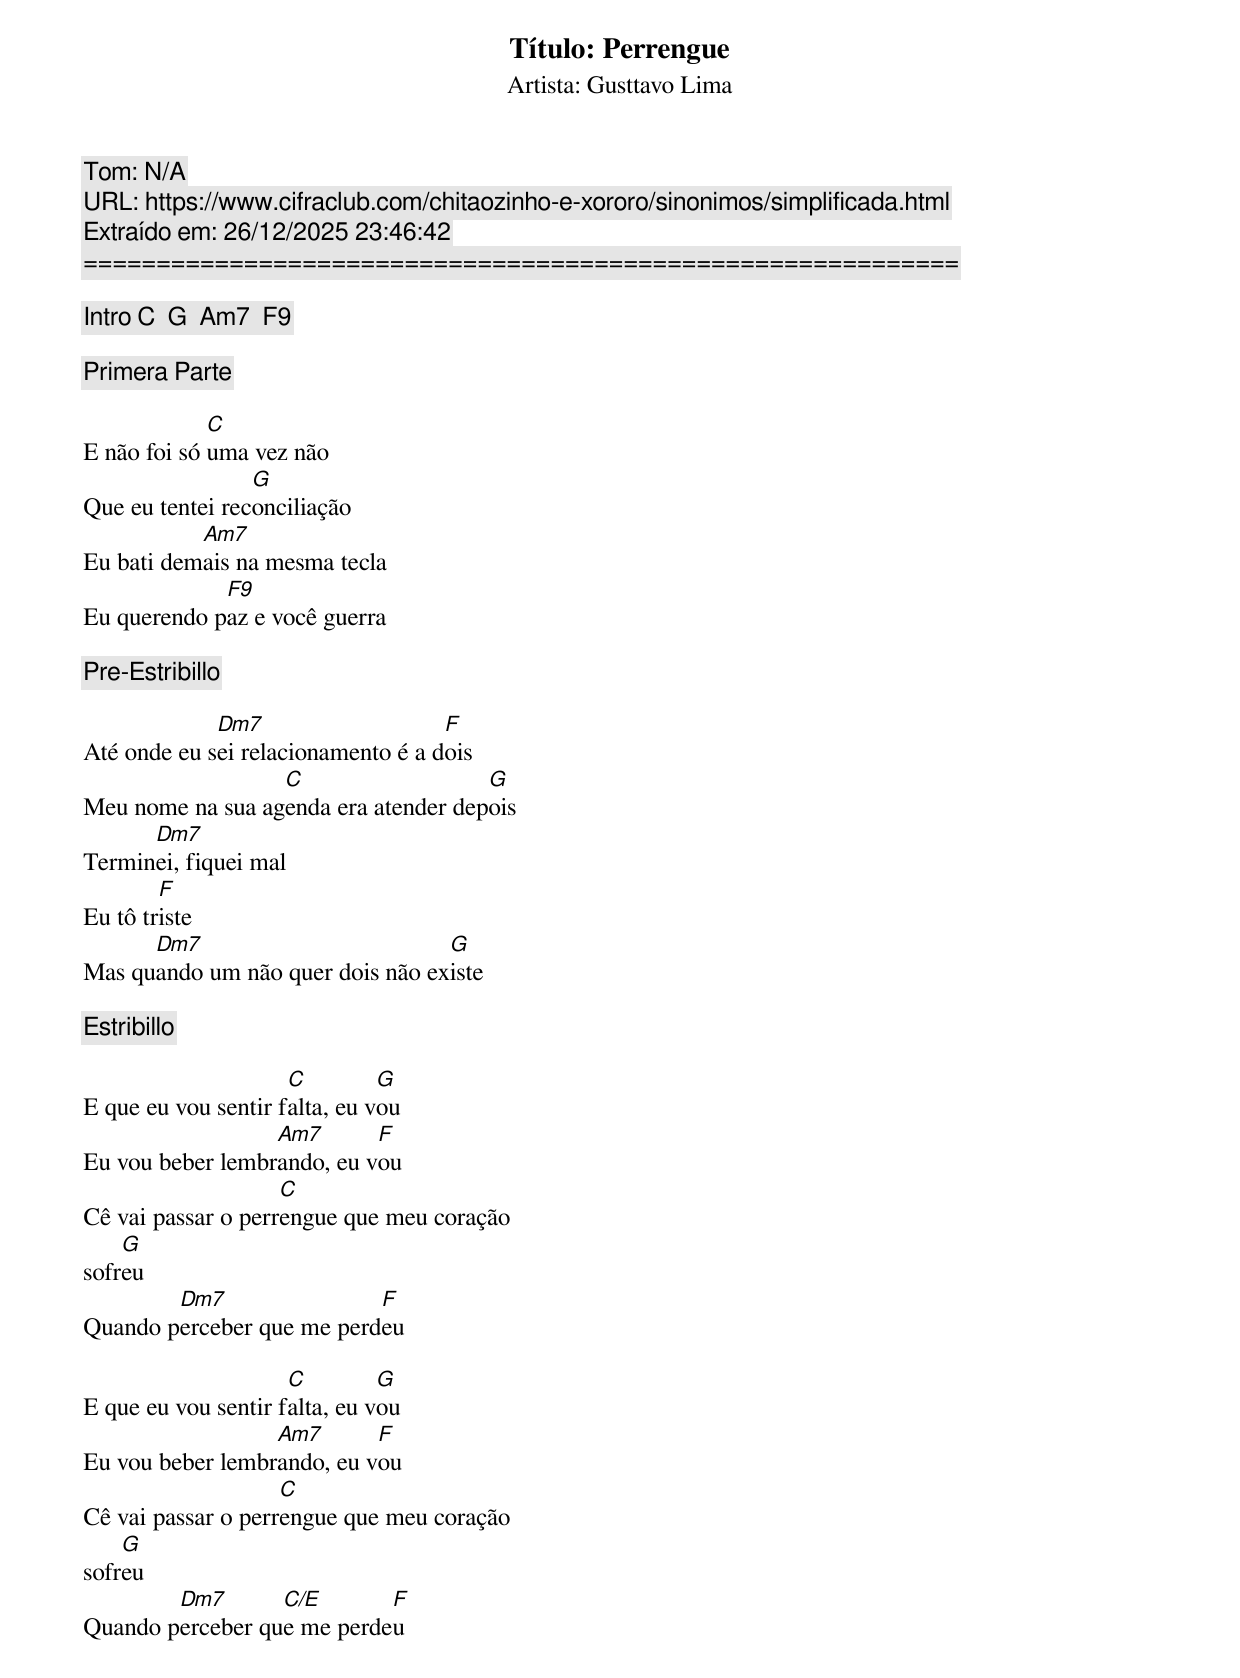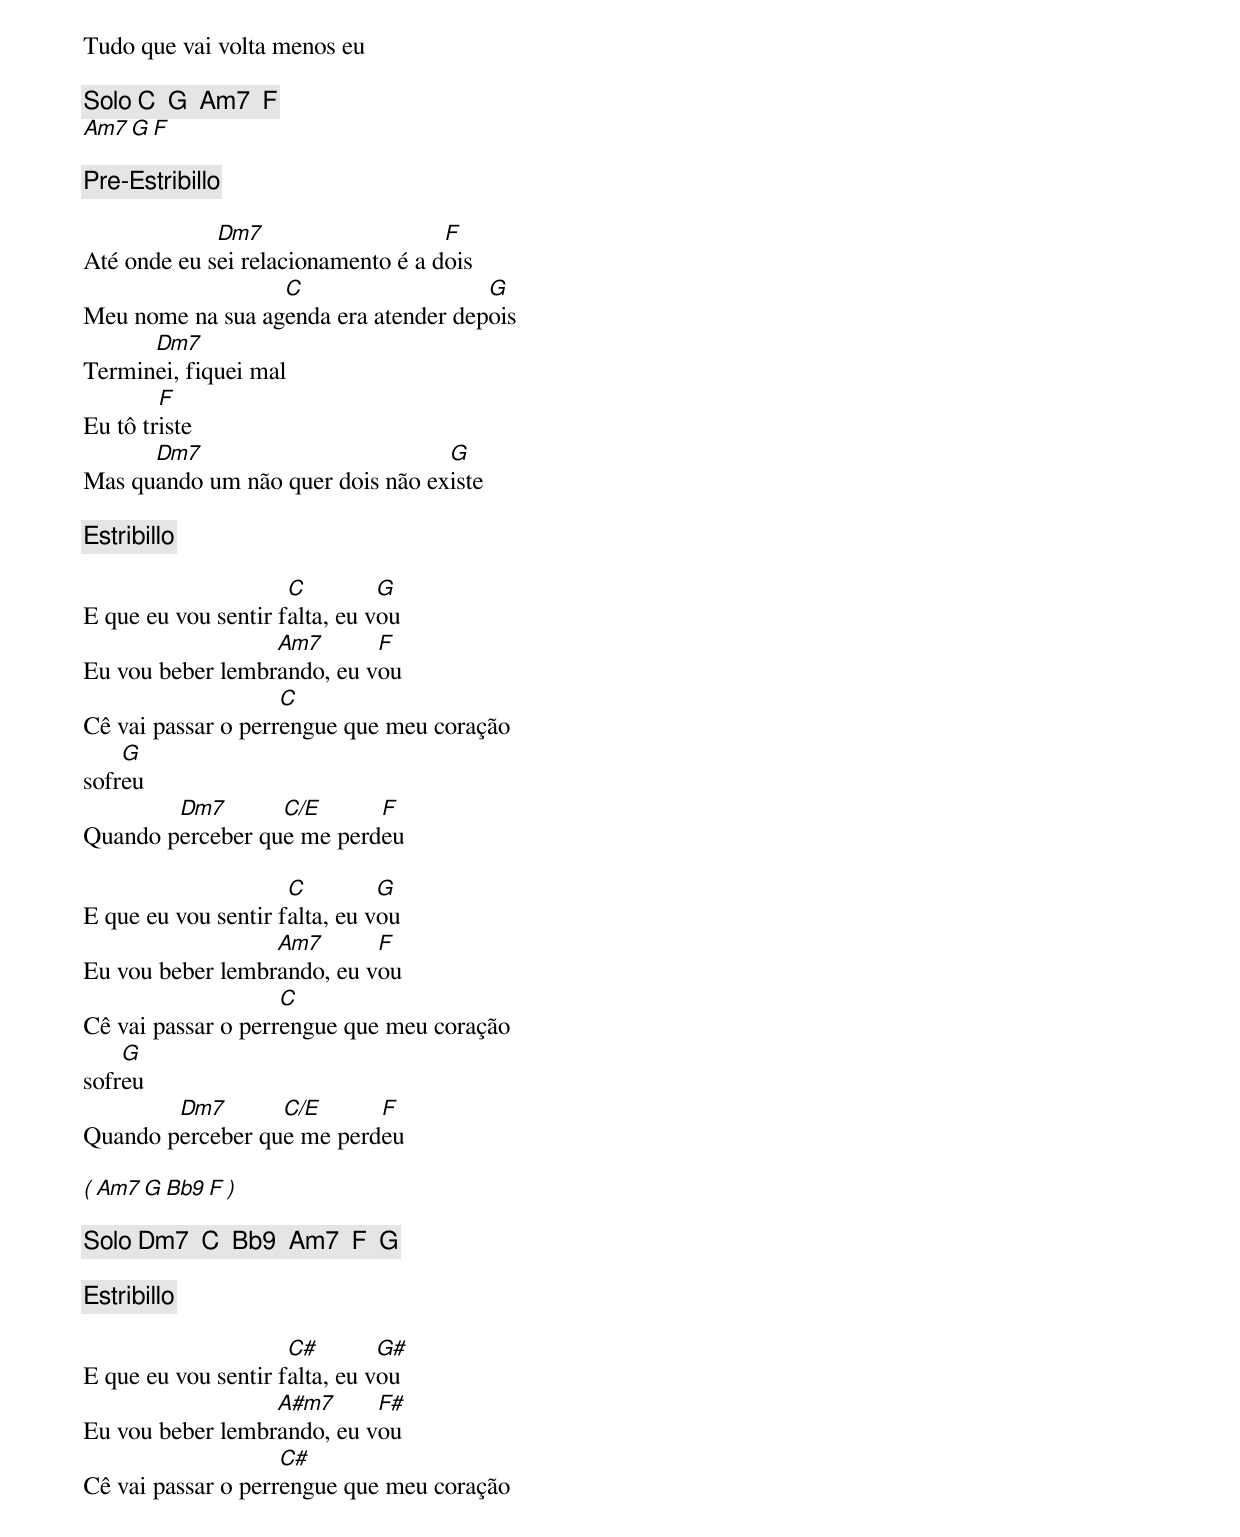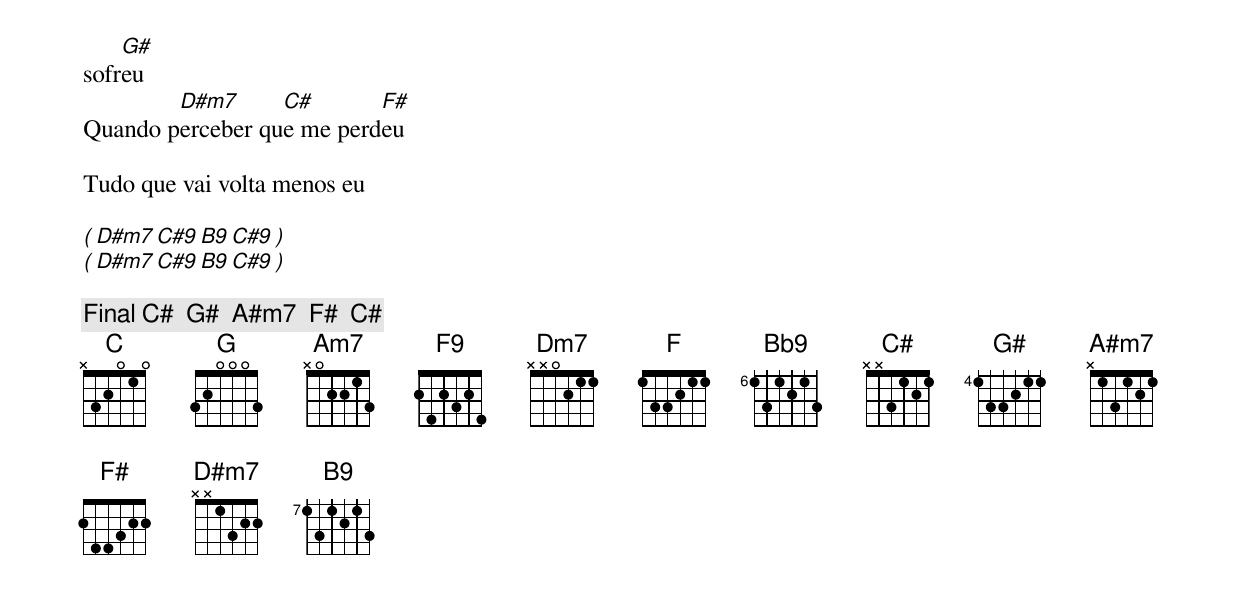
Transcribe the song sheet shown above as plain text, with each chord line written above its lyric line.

Título: Perrengue
Artista: Gusttavo Lima
Tom: N/A
URL: https://www.cifraclub.com/chitaozinho-e-xororo/sinonimos/simplificada.html
Extraído em: 26/12/2025 23:46:42
============================================================

[Intro] C  G  Am7  F9

[Primera Parte]

             C
E não foi só uma vez não
                 G
Que eu tentei reconciliação
           Am7
Eu bati demais na mesma tecla
             F9
Eu querendo paz e você guerra

[Pre-Estribillo]

             Dm7                    F
Até onde eu sei relacionamento é a dois
                  C                   G
Meu nome na sua agenda era atender depois
      Dm7
Terminei, fiquei mal
        F
Eu tô triste
      Dm7                         G
Mas quando um não quer dois não existe

[Estribillo]

                     C         G
E que eu vou sentir falta, eu vou
                  Am7       F
Eu vou beber lembrando, eu vou
                    C
Cê vai passar o perrengue que meu coração
    G
sofreu
        Dm7                F
Quando perceber que me perdeu

                     C         G
E que eu vou sentir falta, eu vou
                  Am7       F
Eu vou beber lembrando, eu vou
                    C
Cê vai passar o perrengue que meu coração
    G
sofreu
        Dm7       C/E       F
Quando perceber que me perdeu

Tudo que vai volta menos eu

[Solo] C  G  Am7  F
       Am7  G  F

[Pre-Estribillo]

             Dm7                    F
Até onde eu sei relacionamento é a dois
                  C                   G
Meu nome na sua agenda era atender depois
      Dm7
Terminei, fiquei mal
        F
Eu tô triste
      Dm7                         G
Mas quando um não quer dois não existe

[Estribillo]

                     C         G
E que eu vou sentir falta, eu vou
                  Am7       F
Eu vou beber lembrando, eu vou
                    C
Cê vai passar o perrengue que meu coração
    G
sofreu
        Dm7       C/E      F
Quando perceber que me perdeu

                     C         G
E que eu vou sentir falta, eu vou
                  Am7       F
Eu vou beber lembrando, eu vou
                    C
Cê vai passar o perrengue que meu coração
    G
sofreu
        Dm7       C/E      F
Quando perceber que me perdeu

( Am7  G  Bb9  F )

[Solo] Dm7  C  Bb9  Am7  F  G

[Estribillo]

                     C#        G#
E que eu vou sentir falta, eu vou
                  A#m7      F#
Eu vou beber lembrando, eu vou
                    C#
Cê vai passar o perrengue que meu coração
    G#
sofreu
        D#m7      C#       F#
Quando perceber que me perdeu

Tudo que vai volta menos eu

( D#m7  C#9  B9  C#9 )
( D#m7  C#9  B9  C#9 )

[Final] C#  G#  A#m7  F#  C#
